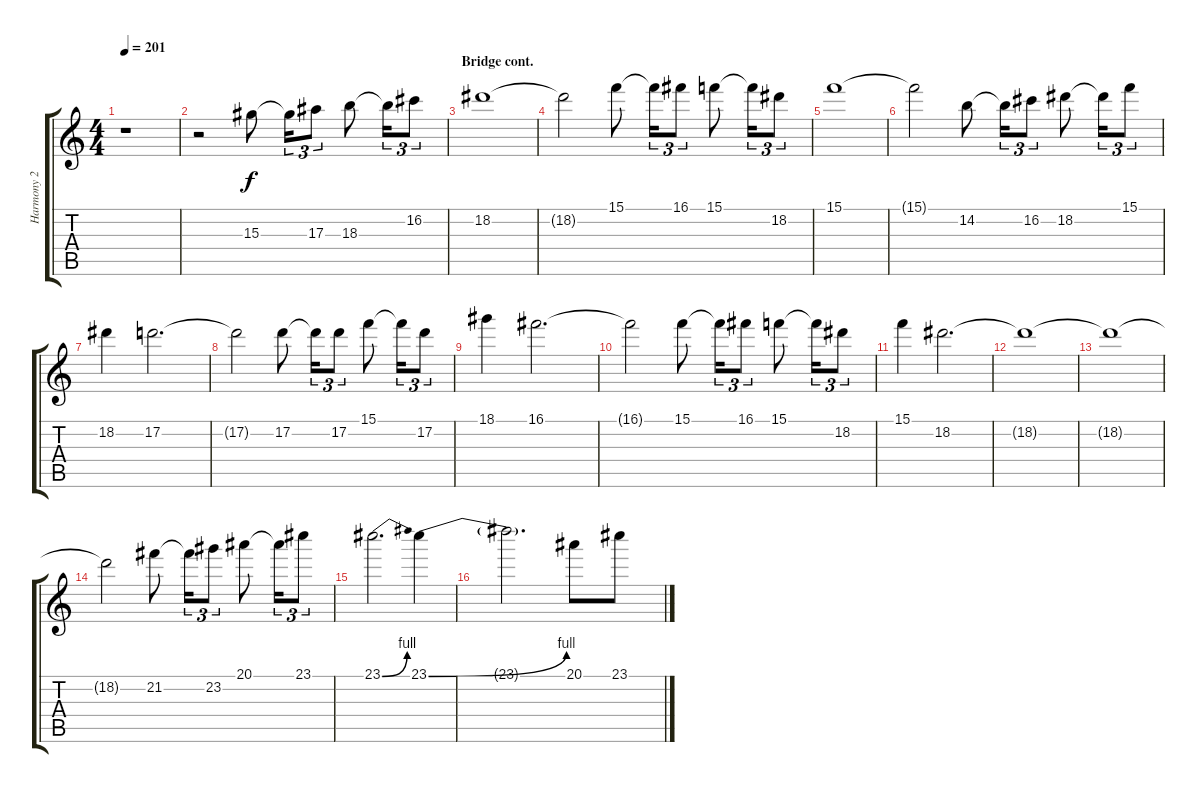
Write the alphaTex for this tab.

\track ("Harmony 2" "Harmony 2") {instrument overdrivenguitar}
\staff {score tabs}
\tuning (D4 A3 F3 C3 G2 C2) {hide}
\ts (4 4)
\tempo 201
\clef g2
\ks aminor
r.1{dy f} |
r.2 15.3.8 15.3{t}.16{tu (3 2)} 17.3.8{tu (3 2)} 18.3.8 18.3{t}.16{tu (3 2)} 16.2.8{tu (3 2)} |
\section ("" "Bridge cont.")
18.2.1 |
18.2{t}.2 15.1.8 15.1{t}.16{tu (3 2)} 16.1.8{tu (3 2)} 15.1.8 15.1{t}.16{tu (3 2)} 18.2.8{tu (3 2)} |
15.1.1 |
15.1{t}.2 14.2.8 14.2{t}.16{tu (3 2)} 16.2.8{tu (3 2)} 18.2.8 18.2{t}.16{tu (3 2)} 15.1.8{tu (3 2)} |
18.2.4 17.2.2{d} |
17.2{t}.2 17.2.8 17.2{t}.16{tu (3 2)} 17.2.8{tu (3 2)} 15.1.8 15.1{t}.16{tu (3 2)} 17.2.8{tu (3 2)} |
18.1.4 16.1.2{d} |
16.1{t}.2 15.1.8 15.1{t}.16{tu (3 2)} 16.1.8{tu (3 2)} 15.1.8 15.1{t}.16{tu (3 2)} 18.2.8{tu (3 2)} |
15.1.4 18.2.2{d} |
18.2{t}.1 |
18.2{t}.1 |
18.2{t}.2 21.2.8 21.2{t}.16{tu (3 2)} 23.2.8{tu (3 2)} 20.1.8 20.1{t}.16{tu (3 2)} 23.1.8{tu (3 2)} |
23.1{be (bend 0 0 60 4)}.2{d} 23.1{be (bend 0 0 60 4)}.4 |
23.1{t}.2{d} 20.1.8 23.1.8
